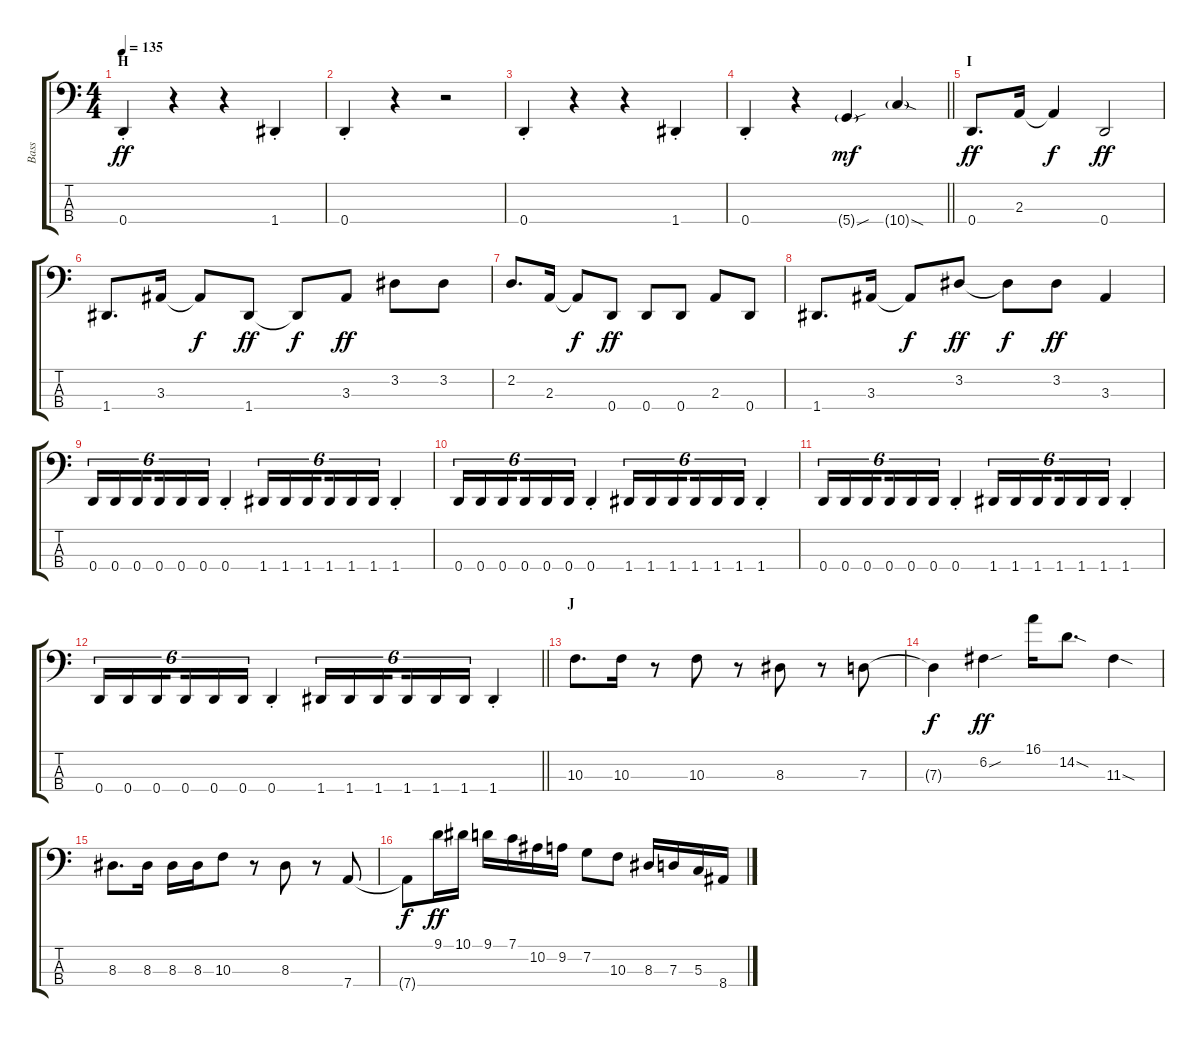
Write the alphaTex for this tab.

\track ("Bass" "Bass") {instrument electricbasspick}
\staff {score tabs}
\tuning (F2 C2 G1 D1) {hide}
\ts (4 4)
\section ("" "H")
\tempo 135
\clef f4
\ks c
0.4{st}.4{dy ff} r.4 r.4 1.4{st}.4 |
0.4{st}.4 r.4 r.2 |
0.4{st}.4 r.4 r.4 1.4{st}.4 |
\barLineRight lightlight
0.4{st}.4 r.4 5.4{sou g}.4{dy mf} 10.4{sod g}.4 |
\section ("" "I")
0.4.8{d dy ff} 2.3.16 2.3{t}.4{dy f} 0.4.2{dy ff} |
1.4.8{d} 3.3.16 3.3{t}.8{dy f} 1.4.8{dy ff} 1.4{t}.8{dy f} 3.3.8{dy ff} 3.2.8 3.2.8 |
2.2.8{d} 2.3.16 2.3{t}.8{dy f} 0.4.8{dy ff} 0.4.8 0.4.8 2.3.8 0.4.8 |
1.4.8{d} 3.3.16 3.3{t}.8{dy f} 3.2.8{dy ff} 3.2{t}.8{dy f} 3.2.8{dy ff} 3.3.4 |
0.4.16{tu (6 4)} 0.4.16{tu (6 4)} 0.4.16{tu (6 4) beam splitsecondary} 0.4.16{tu (6 4)} 0.4.16{tu (6 4)} 0.4.16{tu (6 4)} 0.4{st}.4 1.4.16{tu (6 4)} 1.4.16{tu (6 4)} 1.4.16{tu (6 4) beam splitsecondary} 1.4.16{tu (6 4)} 1.4.16{tu (6 4)} 1.4.16{tu (6 4)} 1.4{st}.4 |
0.4.16{tu (6 4)} 0.4.16{tu (6 4)} 0.4.16{tu (6 4) beam splitsecondary} 0.4.16{tu (6 4)} 0.4.16{tu (6 4)} 0.4.16{tu (6 4)} 0.4{st}.4 1.4.16{tu (6 4)} 1.4.16{tu (6 4)} 1.4.16{tu (6 4) beam splitsecondary} 1.4.16{tu (6 4)} 1.4.16{tu (6 4)} 1.4.16{tu (6 4)} 1.4{st}.4 |
0.4.16{tu (6 4)} 0.4.16{tu (6 4)} 0.4.16{tu (6 4) beam splitsecondary} 0.4.16{tu (6 4)} 0.4.16{tu (6 4)} 0.4.16{tu (6 4)} 0.4{st}.4 1.4.16{tu (6 4)} 1.4.16{tu (6 4)} 1.4.16{tu (6 4) beam splitsecondary} 1.4.16{tu (6 4)} 1.4.16{tu (6 4)} 1.4.16{tu (6 4)} 1.4{st}.4 |
\barLineRight lightlight
0.4.16{tu (6 4)} 0.4.16{tu (6 4)} 0.4.16{tu (6 4) beam splitsecondary} 0.4.16{tu (6 4)} 0.4.16{tu (6 4)} 0.4.16{tu (6 4)} 0.4{st}.4 1.4.16{tu (6 4)} 1.4.16{tu (6 4)} 1.4.16{tu (6 4) beam splitsecondary} 1.4.16{tu (6 4)} 1.4.16{tu (6 4)} 1.4.16{tu (6 4)} 1.4{st}.4 |
\section ("" "J")
10.3.8{d} 10.3.16 r.8 10.3.8 r.8 8.3.8 r.8 7.3.8 |
7.3{t}.4{dy f} 6.2{sou}.4{dy ff} 16.1.16 14.2{sod}.8{d} 11.3{sod}.4 |
8.3.8{d} 8.3.16 8.3.16 8.3.16 10.3.8 r.8 8.3.8 r.8 7.4.8 |
7.4{t}.8{dy f} 9.1.16{dy ff} 10.1.16 9.1.16 7.1.16 10.2.16 9.2.16 7.2.8 10.3.8 8.3.16 7.3.16 5.3.16 8.4.16
